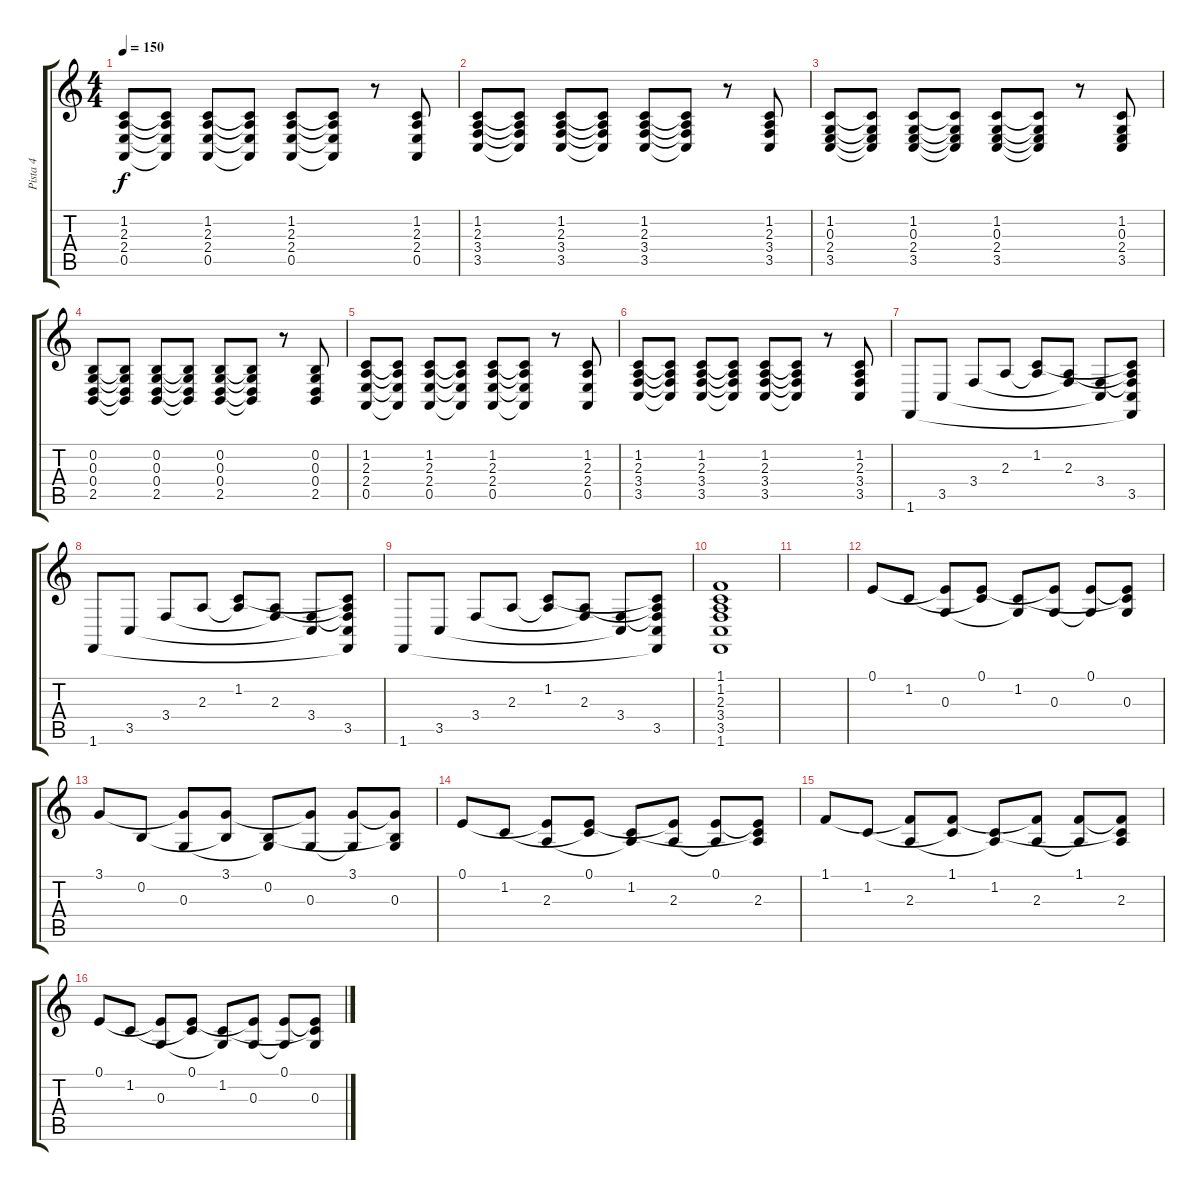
\track ("Pista 4" "Pista 4") {instrument acousticgrandpiano}
\staff {score tabs}
\tuning (E4 B3 G3 D3 A2 E2) {hide}
\ts (4 4)
\tempo 150
\clef g2
\ks c
(1.2 2.3 2.4 0.5).8{dy f} (1.2{t} 2.3{t} 2.4{t} 0.5{t}).8 (1.2 2.3 2.4 0.5).8 (1.2{t} 2.3{t} 2.4{t} 0.5{t}).8 (1.2 2.3 2.4 0.5).8 (1.2{t} 2.3{t} 2.4{t} 0.5{t}).8 r.8 (1.2 2.3 2.4 0.5).8 |
(1.2 2.3 3.4 3.5).8 (1.2{t} 2.3{t} 3.4{t} 3.5{t}).8 (1.2 2.3 3.4 3.5).8 (1.2{t} 2.3{t} 3.4{t} 3.5{t}).8 (1.2 2.3 3.4 3.5).8 (1.2{t} 2.3{t} 3.4{t} 3.5{t}).8 r.8 (1.2 2.3 3.4 3.5).8 |
(1.2 0.3 2.4 3.5).8 (1.2{t} 0.3{t} 2.4{t} 3.5{t}).8 (1.2 0.3 2.4 3.5).8 (1.2{t} 0.3{t} 2.4{t} 3.5{t}).8 (1.2 0.3 2.4 3.5).8 (1.2{t} 0.3{t} 2.4{t} 3.5{t}).8 r.8 (1.2 0.3 2.4 3.5).8 |
(0.2 0.3 0.4 2.5).8 (0.2{t} 0.3{t} 0.4{t} 2.5{t}).8 (0.2 0.3 0.4 2.5).8 (0.2{t} 0.3{t} 0.4{t} 2.5{t}).8 (0.2 0.3 0.4 2.5).8 (0.2{t} 0.3{t} 0.4{t} 2.5{t}).8 r.8 (0.2 0.3 0.4 2.5).8 |
(1.2 2.3 2.4 0.5).8 (1.2{t} 2.3{t} 2.4{t} 0.5{t}).8 (1.2 2.3 2.4 0.5).8 (1.2{t} 2.3{t} 2.4{t} 0.5{t}).8 (1.2 2.3 2.4 0.5).8 (1.2{t} 2.3{t} 2.4{t} 0.5{t}).8 r.8 (1.2 2.3 2.4 0.5).8 |
(1.2 2.3 3.4 3.5).8 (1.2{t} 2.3{t} 3.4{t} 3.5{t}).8 (1.2 2.3 3.4 3.5).8 (1.2{t} 2.3{t} 3.4{t} 3.5{t}).8 (1.2 2.3 3.4 3.5).8 (1.2{t} 2.3{t} 3.4{t} 3.5{t}).8 r.8 (1.2 2.3 3.4 3.5).8 |
1.6.8 3.5.8 3.4.8 2.3.8 (1.2 2.3{t}).8 (2.3 3.4{t}).8 (3.4 3.5{t}).8 (1.2{t} 2.3{t} 3.4{t} 3.5 1.6{t}).8 |
1.6.8 3.5.8 3.4.8 2.3.8 (1.2 2.3{t}).8 (2.3 3.4{t}).8 (3.4 3.5{t}).8 (1.2{t} 2.3{t} 3.4{t} 3.5 1.6{t}).8 |
1.6.8 3.5.8 3.4.8 2.3.8 (1.2 2.3{t}).8 (2.3 3.4{t}).8 (3.4 3.5{t}).8 (1.2{t} 2.3{t} 3.4{t} 3.5 1.6{t}).8 |
(1.1 1.2 2.3 3.4 3.5 1.6).1 |
|
0.1.8 1.2.8 (0.1{t} 0.3).8 (0.1 1.2{t}).8 (1.2 0.3{t}).8 (0.1{t} 0.3).8 (0.1 0.3{t}).8 (0.1{t} 1.2{t} 0.3).8 |
3.1.8 0.2.8 (3.1{t} 0.3).8 (3.1 0.2{t}).8 (0.2 0.3{t}).8 (3.1{t} 0.3).8 (3.1 0.3{t}).8 (3.1{t} 0.2{t} 0.3).8 |
0.1.8 1.2.8 (0.1{t} 2.3).8 (0.1 1.2{t}).8 (1.2 2.3{t}).8 (0.1{t} 2.3).8 (0.1 2.3{t}).8 (0.1{t} 1.2{t} 2.3).8 |
1.1.8 1.2.8 (1.1{t} 2.3).8 (1.1 1.2{t}).8 (1.2 2.3{t}).8 (1.1{t} 2.3).8 (1.1 2.3{t}).8 (1.1{t} 1.2{t} 2.3).8 |
0.1.8 1.2.8 (0.1{t} 0.3).8 (0.1 1.2{t}).8 (1.2 0.3{t}).8 (0.1{t} 0.3).8 (0.1 0.3{t}).8 (0.1{t} 1.2{t} 0.3).8
